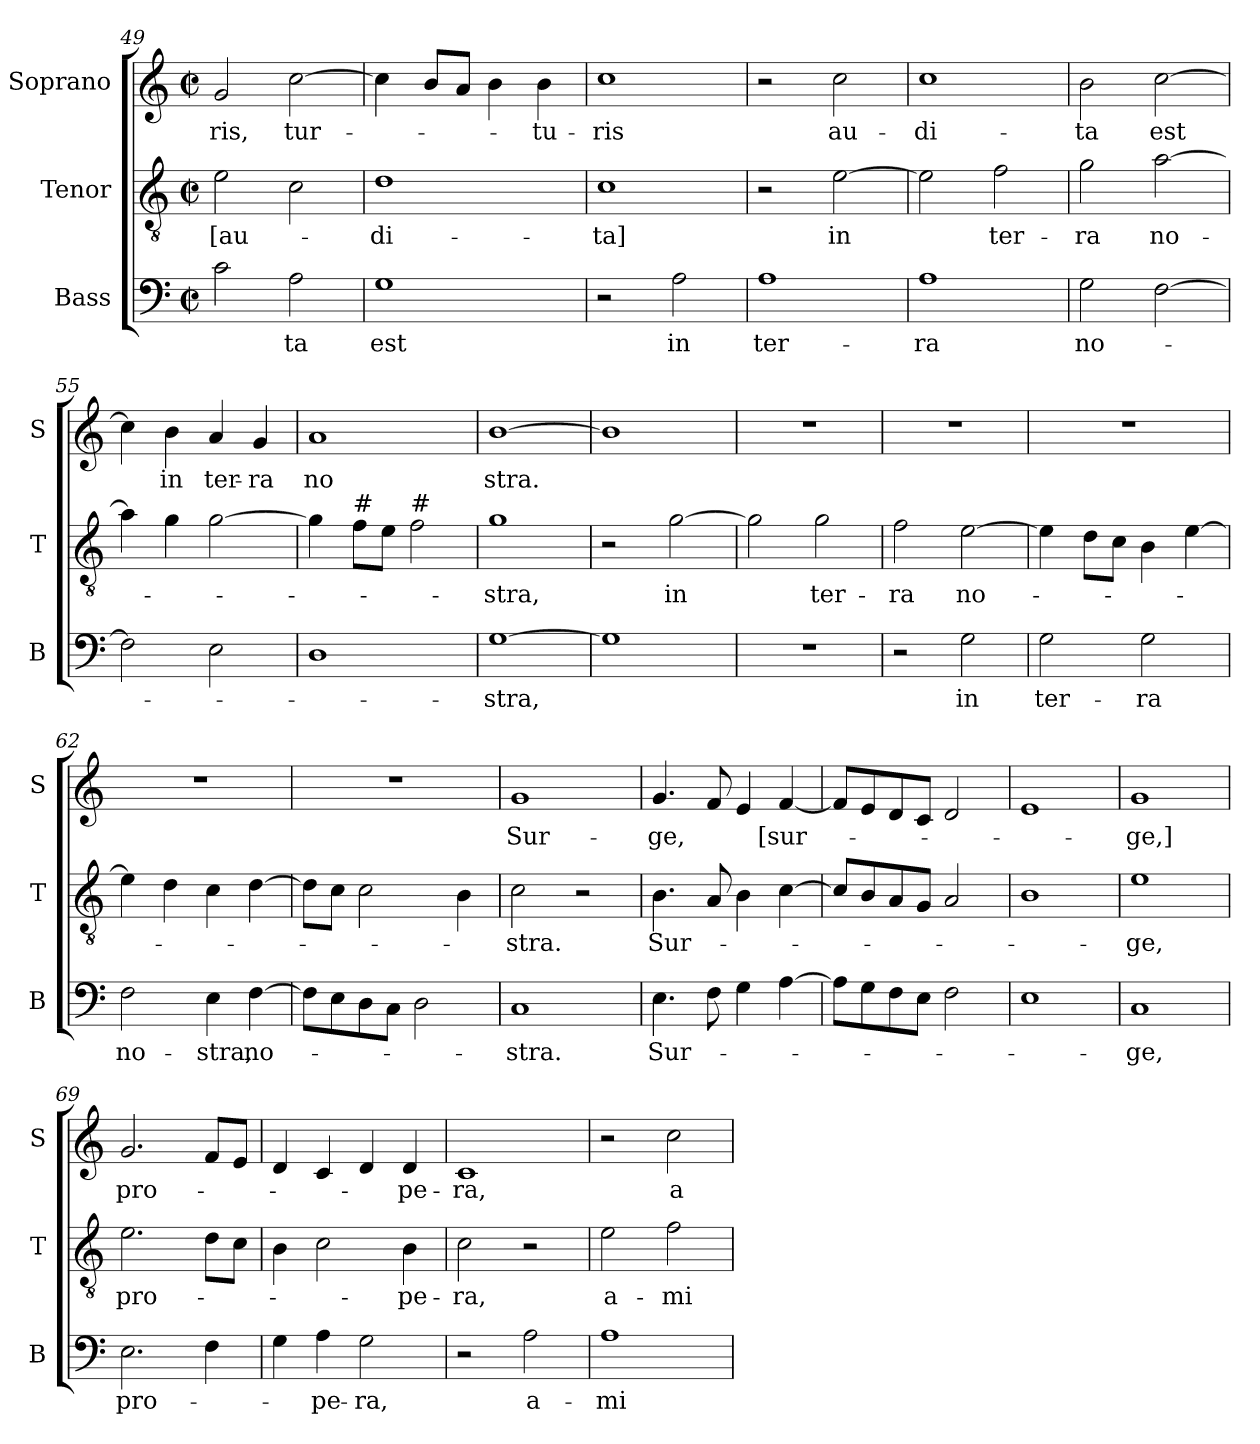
**kern	**text	**kern	**text	**kern	**text
*part3	*part3	*part2	*part2	*part1	*part1
*staff3	*staff3	*staff2	*staff2	*staff1	*staff1
*I"Bass	*	*I"Tenor	*	*I"Soprano	*
*I'B	*	*I'T	*	*I'S	*
*clefF4	*	*clefGv2	*	*clefG2	*
*k[]	*	*k[]	*	*k[]	*
*C:	*	*C:	*	*C:	*
*M2/2	*	*M2/2	*	*M2/2	*
*met(c|)	*	*met(c|)	*	*met(c|)	*
=49	=49	=49	=49	=49	=49
!	!	!	!LO:LY:b	!	!LO:LY:b
2c\	.	2e\	[au-	2g/	-ris,
!	!LO:LY:b	!	!	!	!LO:LY:b
2A\	-ta	2c\	.	[2cc\	tur-
=50	=50	=50	=50	=50	=50
!	!LO:LY:b	!	!LO:LY:b	!	!
1G	est	1d	-di-	4cc\]	.
.	.	.	.	8b/L	.
.	.	.	.	8a/J	.
.	.	.	.	4b\	.
!	!	!	!	!	!LO:LY:b
.	.	.	.	4b\	-tu-
=51	=51	=51	=51	=51	=51
!	!	!	!LO:LY:b	!	!LO:LY:b
2r	.	1c	-ta]	1cc	-ris
!	!LO:LY:b	!	!	!	!
2A\	in	.	.	.	.
=52	=52	=52	=52	=52	=52
!	!LO:LY:b	!	!	!	!
1A	ter-	2r	.	2r	.
!	!	!	!LO:LY:b	!	!LO:LY:b
.	.	[2e\	in	2cc\	au-
=53	=53	=53	=53	=53	=53
!	!LO:LY:b	!	!	!	!LO:LY:b
1A	-ra	2e\]	.	1cc	-di-
!	!	!	!LO:LY:b	!	!
.	.	2f\	ter-	.	.
!!LO:LB:g=z
=54	=54	=54	=54	=54	=54
!	!LO:LY:b	!	!LO:LY:b	!	!LO:LY:b
2G\	no-	2g\	-ra	2b\	-ta
!	!	!	!LO:LY:b	!	!LO:LY:b
[2F\	.	[2a\	no-	[2cc\	est
=55	=55	=55	=55	=55	=55
2F\]	.	4a\]	.	4cc\]	.
!	!	!	!	!	!LO:LY:b
.	.	4g\	.	4b\	in
!	!	!	!	!	!LO:LY:b
2E\	.	[2g\	.	4a/	ter-
!	!	!	!	!	!LO:LY:b
.	.	.	.	4g/	-ra
=56	=56	=56	=56	=56	=56
!	!	!	!	!	!LO:LY:b
1D	.	4g\]	.	1a	no
!	!	!LO:TX:a:t=#	!	!	!
.	.	8f\L	.	.	.
.	.	8e\J	.	.	.
!	!	!LO:TX:a:t=#	!	!	!
.	.	2f\	.	.	.
=57	=57	=57	=57	=57	=57
!	!LO:LY:b	!	!LO:LY:b	!	!LO:LY:b
[1G	-stra,	1g	-stra,	[1b	stra.
=58	=58	=58	=58	=58	=58
1G]	.	2r	.	1b]	.
!	!	!	!LO:LY:b	!	!
.	.	[2g\	in	.	.
=59	=59	=59	=59	=59	=59
1r	.	2g\]	.	1r	.
!	!	!	!LO:LY:b	!	!
.	.	2g\	ter-	.	.
=60	=60	=60	=60	=60	=60
!	!	!	!LO:LY:b	!	!
2r	.	2f\	-ra	1r	.
!	!LO:LY:b	!	!LO:LY:b	!	!
2G\	in	[2e\	no-	.	.
!!LO:LB:g=z
=61	=61	=61	=61	=61	=61
!	!LO:LY:b	!	!	!	!
2G\	ter-	4e\]	.	1r	.
.	.	8d\L	.	.	.
.	.	8c\J	.	.	.
!	!LO:LY:b	!	!	!	!
2G\	-ra	4B\	.	.	.
.	.	[4e\	.	.	.
=62	=62	=62	=62	=62	=62
!	!LO:LY:b	!	!	!	!
2F\	no-	4e\]	.	1r	.
.	.	4d\	.	.	.
!	!LO:LY:b	!	!	!	!
4E\	-stra,	4c\	.	.	.
!	!LO:LY:b	!	!	!	!
[4F\	no-	[4d\	.	.	.
=63	=63	=63	=63	=63	=63
8F\L]	.	8d\L]	.	1r	.
8E\	.	8c\J	.	.	.
8D\	.	2c\	.	.	.
8C\J	.	.	.	.	.
2D\	.	.	.	.	.
.	.	4B\	.	.	.
=64	=64	=64	=64	=64	=64
!	!LO:LY:b	!	!LO:LY:b	!	!LO:LY:b
1C	-stra.	2c\	-stra.	1g	Sur-
.	.	2r	.	.	.
=65	=65	=65	=65	=65	=65
!	!LO:LY:b	!	!LO:LY:b	!	!LO:LY:b
4.E\	Sur-	4.B\	Sur-	4.g/	-ge,
8F\	.	8A/	.	8f/	.
4G\	.	4B\	.	4e/	.
!	!	!	!	!	!LO:LY:b
[4A\	.	[4c\	.	[4f/	[sur-
=66	=66	=66	=66	=66	=66
8A\L]	.	8c/L]	.	8f/L]	.
8G\	.	8B/	.	8e/	.
8F\	.	8A/	.	8d/	.
8E\J	.	8G/J	.	8c/J	.
2F\	.	2A/	.	2d/	.
!!LO:LB:g=z
=67	=67	=67	=67	=67	=67
1E	.	1B	.	1e	.
=68	=68	=68	=68	=68	=68
!	!LO:LY:b	!	!LO:LY:b	!	!LO:LY:b
1C	-ge,	1e	-ge,	1g	-ge,]
=69	=69	=69	=69	=69	=69
!	!LO:LY:b	!	!LO:LY:b	!	!LO:LY:b
2.E\	pro-	2.e\	pro-	2.g/	pro-
4F\	.	8d\L	.	8f/L	.
.	.	8c\J	.	8e/J	.
=70	=70	=70	=70	=70	=70
4G\	.	4B\	.	4d/	.
!	!LO:LY:b	!	!	!	!
4A\	-pe-	2c\	.	4c/	.
!	!LO:LY:b	!	!	!	!
2G\	-ra,	.	.	4d/	.
!	!	!	!LO:LY:b	!	!LO:LY:b
.	.	4B\	-pe-	4d/	-pe-
=71	=71	=71	=71	=71	=71
!	!	!	!LO:LY:b	!	!LO:LY:b
2r	.	2c\	-ra,	1c	-ra,
!	!LO:LY:b	!	!	!	!
2A\	a-	2r	.	.	.
=72	=72	=72	=72	=72	=72
!	!LO:LY:b	!	!LO:LY:b	!	!
1A	-mi-	2e\	a-	2r	.
!	!	!	!LO:LY:b	!	!LO:LY:b
.	.	2f\	-mi-	2cc\	a-
=	=	=	=	=	=
*-	*-	*-	*-	*-	*-
